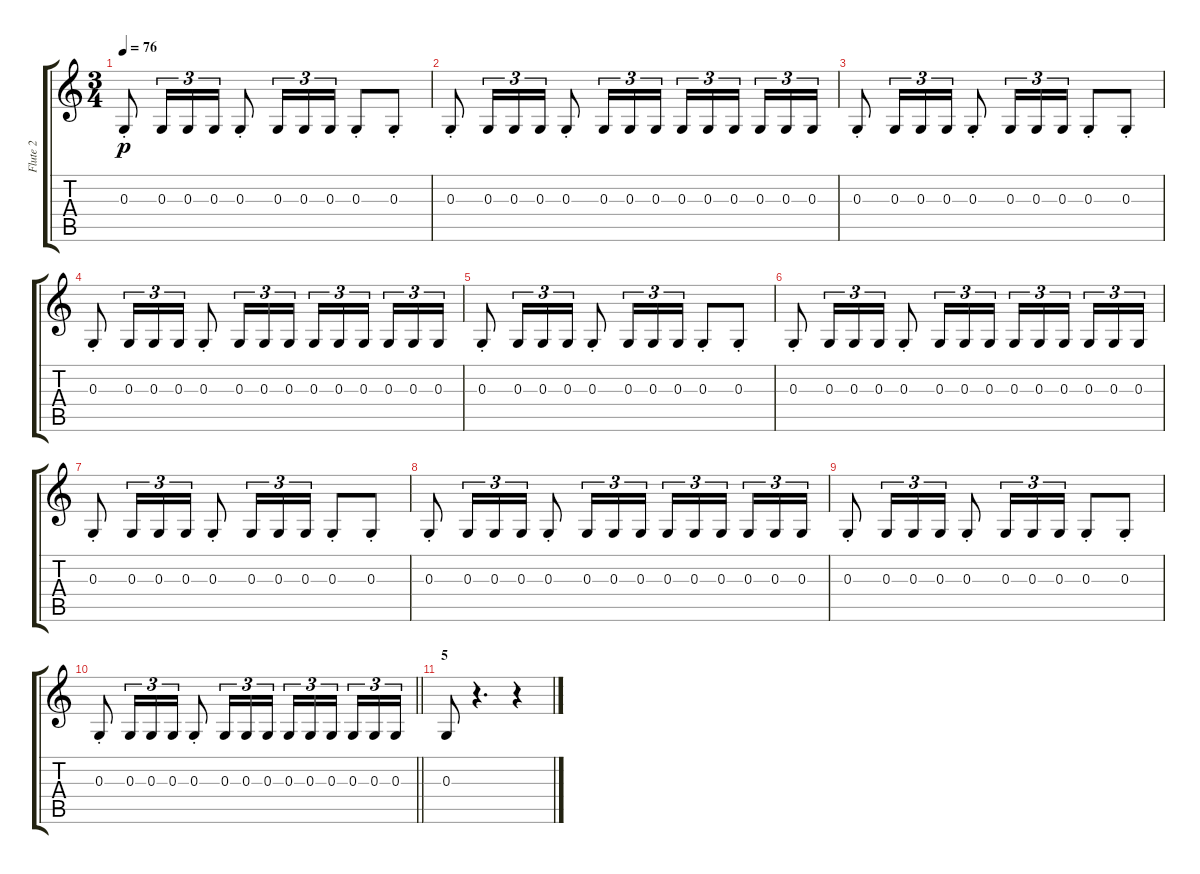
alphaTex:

\track ("Flute 2" "Flute 2") {instrument flute}
\staff {score tabs}
\tuning (E4 B3 G3 D3 A2 E2) {hide}
\ts (3 4)
\tempo 76
\clef g2
\ks c
0.3{st}.8{dy p} 0.3.16{tu (3 2)} 0.3.16{tu (3 2)} 0.3.16{tu (3 2)} 0.3{st}.8 0.3.16{tu (3 2)} 0.3.16{tu (3 2)} 0.3.16{tu (3 2)} 0.3{st}.8 0.3{st}.8 |
0.3{st}.8 0.3.16{tu (3 2)} 0.3.16{tu (3 2)} 0.3.16{tu (3 2)} 0.3{st}.8 0.3.16{tu (3 2)} 0.3.16{tu (3 2)} 0.3.16{tu (3 2)} 0.3.16{tu (3 2)} 0.3.16{tu (3 2)} 0.3.16{tu (3 2) beam splitsecondary} 0.3.16{tu (3 2)} 0.3.16{tu (3 2)} 0.3.16{tu (3 2)} |
0.3{st}.8 0.3.16{tu (3 2)} 0.3.16{tu (3 2)} 0.3.16{tu (3 2)} 0.3{st}.8 0.3.16{tu (3 2)} 0.3.16{tu (3 2)} 0.3.16{tu (3 2)} 0.3{st}.8 0.3{st}.8 |
0.3{st}.8 0.3.16{tu (3 2)} 0.3.16{tu (3 2)} 0.3.16{tu (3 2)} 0.3{st}.8 0.3.16{tu (3 2)} 0.3.16{tu (3 2)} 0.3.16{tu (3 2)} 0.3.16{tu (3 2)} 0.3.16{tu (3 2)} 0.3.16{tu (3 2) beam splitsecondary} 0.3.16{tu (3 2)} 0.3.16{tu (3 2)} 0.3.16{tu (3 2)} |
0.3{st}.8 0.3.16{tu (3 2)} 0.3.16{tu (3 2)} 0.3.16{tu (3 2)} 0.3{st}.8 0.3.16{tu (3 2)} 0.3.16{tu (3 2)} 0.3.16{tu (3 2)} 0.3{st}.8 0.3{st}.8 |
0.3{st}.8 0.3.16{tu (3 2)} 0.3.16{tu (3 2)} 0.3.16{tu (3 2)} 0.3{st}.8 0.3.16{tu (3 2)} 0.3.16{tu (3 2)} 0.3.16{tu (3 2)} 0.3.16{tu (3 2)} 0.3.16{tu (3 2)} 0.3.16{tu (3 2) beam splitsecondary} 0.3.16{tu (3 2)} 0.3.16{tu (3 2)} 0.3.16{tu (3 2)} |
0.3{st}.8 0.3.16{tu (3 2)} 0.3.16{tu (3 2)} 0.3.16{tu (3 2)} 0.3{st}.8 0.3.16{tu (3 2)} 0.3.16{tu (3 2)} 0.3.16{tu (3 2)} 0.3{st}.8 0.3{st}.8 |
0.3{st}.8 0.3.16{tu (3 2)} 0.3.16{tu (3 2)} 0.3.16{tu (3 2)} 0.3{st}.8 0.3.16{tu (3 2)} 0.3.16{tu (3 2)} 0.3.16{tu (3 2)} 0.3.16{tu (3 2)} 0.3.16{tu (3 2)} 0.3.16{tu (3 2) beam splitsecondary} 0.3.16{tu (3 2)} 0.3.16{tu (3 2)} 0.3.16{tu (3 2)} |
0.3{st}.8 0.3.16{tu (3 2)} 0.3.16{tu (3 2)} 0.3.16{tu (3 2)} 0.3{st}.8 0.3.16{tu (3 2)} 0.3.16{tu (3 2)} 0.3.16{tu (3 2)} 0.3{st}.8 0.3{st}.8 |
\barLineRight lightlight
0.3{st}.8 0.3.16{tu (3 2)} 0.3.16{tu (3 2)} 0.3.16{tu (3 2)} 0.3{st}.8 0.3.16{tu (3 2)} 0.3.16{tu (3 2)} 0.3.16{tu (3 2)} 0.3.16{tu (3 2)} 0.3.16{tu (3 2)} 0.3.16{tu (3 2) beam splitsecondary} 0.3.16{tu (3 2)} 0.3.16{tu (3 2)} 0.3.16{tu (3 2)} |
\section ("" "5")
0.3.8 r.4{d} r.4
